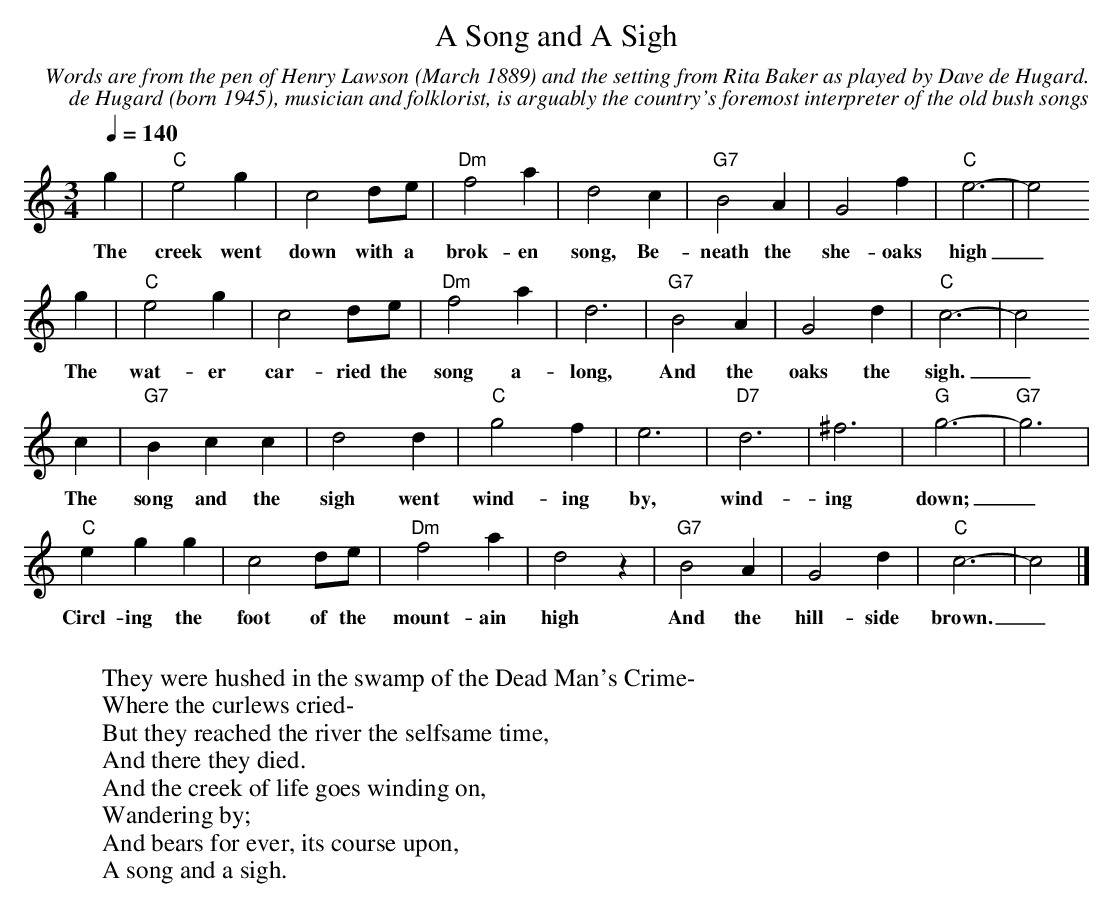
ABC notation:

X:1
T:Song and A Sigh, A
C:Words are from the pen of Henry Lawson (March 1889) and the setting from Rita Baker as played by Dave de Hugard.
C:de Hugard (born 1945), musician and folklorist, is arguably the country's foremost interpreter of the old bush songs
M:3/4
L:1/4
Q:140
K:C
g|"C"e2g|c2d/e/|"Dm"f2a|d2c|"G7"B2A|G2f|"C"e3-|e2
w:The creek went down with a brok-en song, Be-neath the she-oaks high_
g|"C"e2g|c2d/e/|"Dm"f2a|d3|"G7"B2A|G2d|"C"c3-|c2
w:The wat-er car-ried the song a-long, And the oaks the sigh._
c|"G7"Bcc|d2d|"C"g2f|e3|"D7"d3|^f3|"G"g3-|"G7"g3|
w:The song and the sigh went wind-ing by, wind-ing down;_
"C"egg|c2d/e/|"Dm"f2a|d2z|"G7"B2A|G2d|"C"c3-|c2|]
w:Circl-ing the foot of the mount-ain high And the hill-side brown._
W:
W:They were hushed in the swamp of the Dead Man's Crime-
W:Where the curlews cried-
W:But they reached the river the selfsame time,
W:And there they died.
W:And the creek of life goes winding on,
W:Wandering by;
W:And bears for ever, its course upon,
W:A song and a sigh.
